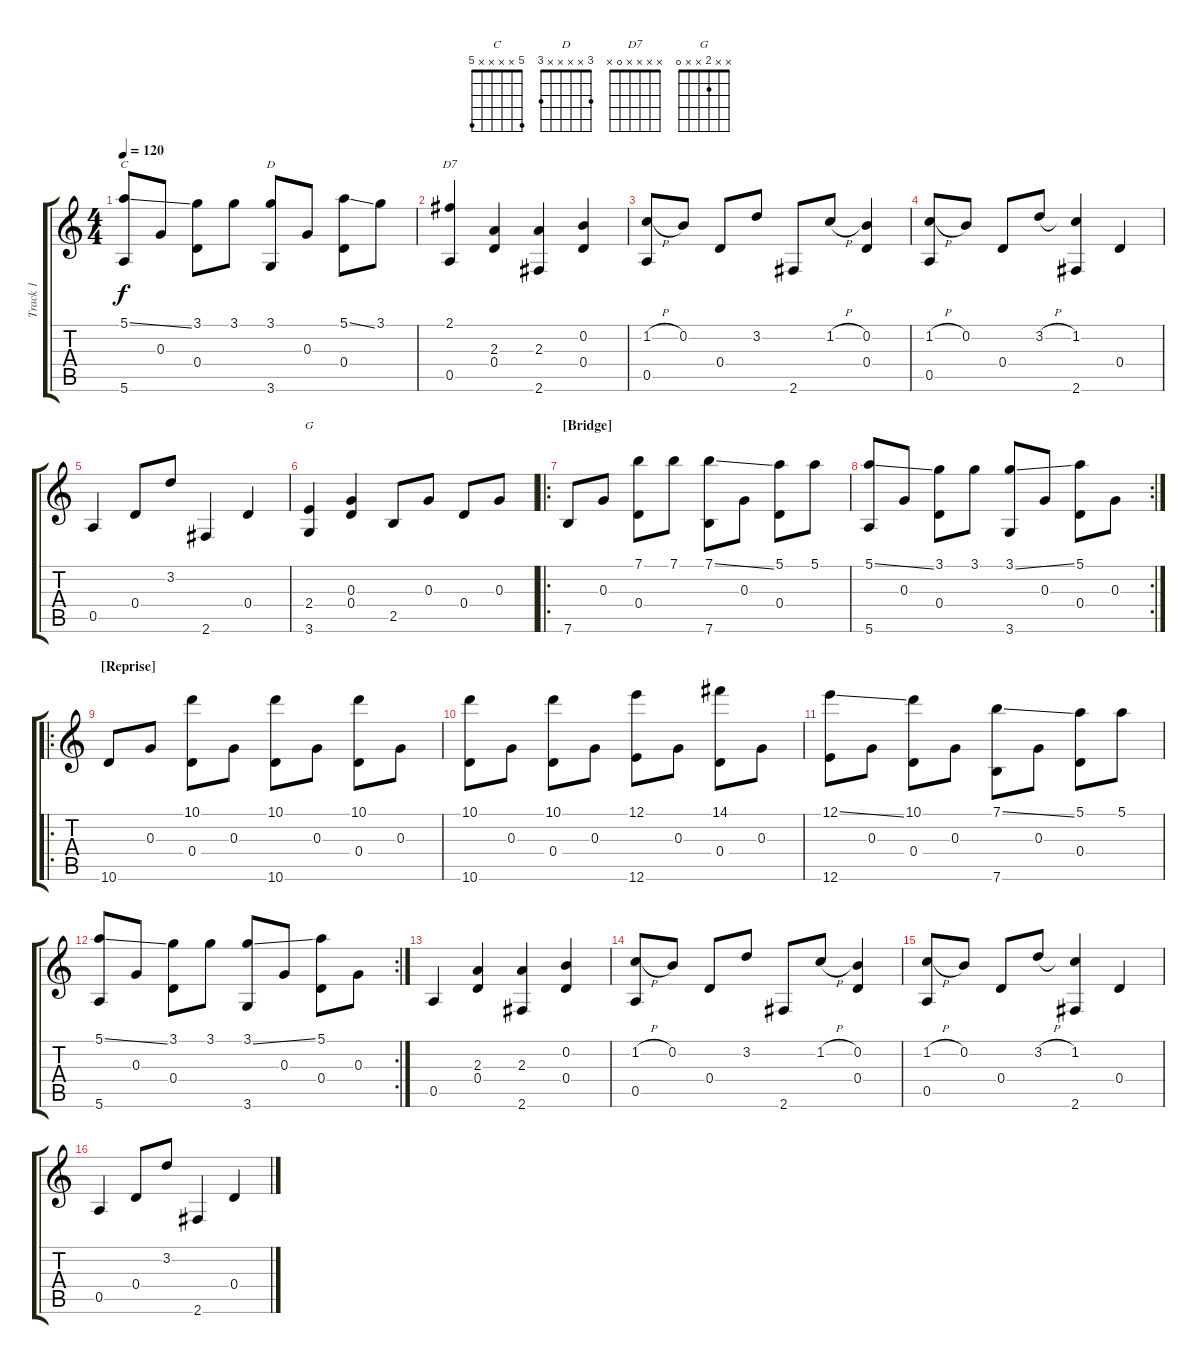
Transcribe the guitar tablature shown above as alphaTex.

\track ("Track 1" "Track 1") {instrument acousticguitarsteel}
\staff {score tabs}
\tuning (E4 B3 G3 D3 A2 E2) {hide}
\chord ("C" 5 x x x x 5)
\chord ("D" 3 x x x x 3)
\chord ("D7" x x x x 0 x)
\chord ("G" x x 2 x x 0)
\ts (4 4)
\tempo 120
\clef g2
\ks c
(5.1{ss} 5.6).8{ch "C" dy f} 0.3.8 (3.1 0.4).8 3.1.8 (3.1 3.6).8{ch "D"} 0.3.8 (5.1{ss} 0.4).8 3.1.8 |
(2.1 0.5).4{ch "D7"} (2.3 0.4).4 (2.3 2.6).4 (0.2 0.4).4 |
(1.2{h} 0.5).8 0.2.8 0.4.8 3.2.8 2.6.8 1.2{h}.8 (0.2 0.4).4 |
(1.2{h} 0.5).8 0.2.8 0.4.8 3.2{h}.8 (1.2 2.6).4 0.4.4 |
0.5.4 0.4.8 3.2.8 2.6.4 0.4.4 |
(2.4 3.6).4{ch "G"} (0.3 0.4).4 2.5.8 0.3.8 0.4.8 0.3.8 |
\ro
\section ("" "[Bridge]")
7.6.8 0.3.8 (7.1 0.4).8 7.1.8 (7.1{ss} 7.6).8 0.3.8 (5.1 0.4).8 5.1.8 |
\rc 2
(5.1{ss} 5.6).8 0.3.8 (3.1 0.4).8 3.1.8 (3.1{ss} 3.6).8 0.3.8 (5.1 0.4).8 0.3.8 |
\ro
\section ("" "[Reprise]")
10.6.8 0.3.8 (10.1 0.4).8 0.3.8 (10.1 10.6).8 0.3.8 (10.1 0.4).8 0.3.8 |
(10.1 10.6).8 0.3.8 (10.1 0.4).8 0.3.8 (12.1 12.6).8 0.3.8 (14.1 0.4).8 0.3.8 |
(12.1{ss} 12.6).8 0.3.8 (10.1 0.4).8 0.3.8 (7.1{ss} 7.6).8 0.3.8 (5.1 0.4).8 5.1.8 |
\rc 2
(5.1{ss} 5.6).8 0.3.8 (3.1 0.4).8 3.1.8 (3.1{ss} 3.6).8 0.3.8 (5.1 0.4).8 0.3.8 |
0.5.4 (2.3 0.4).4 (2.3 2.6).4 (0.2 0.4).4 |
(1.2{h} 0.5).8 0.2.8 0.4.8 3.2.8 2.6.8 1.2{h}.8 (0.2 0.4).4 |
(1.2{h} 0.5).8 0.2.8 0.4.8 3.2{h}.8 (1.2 2.6).4 0.4.4 |
0.5.4 0.4.8 3.2.8 2.6.4 0.4.4
